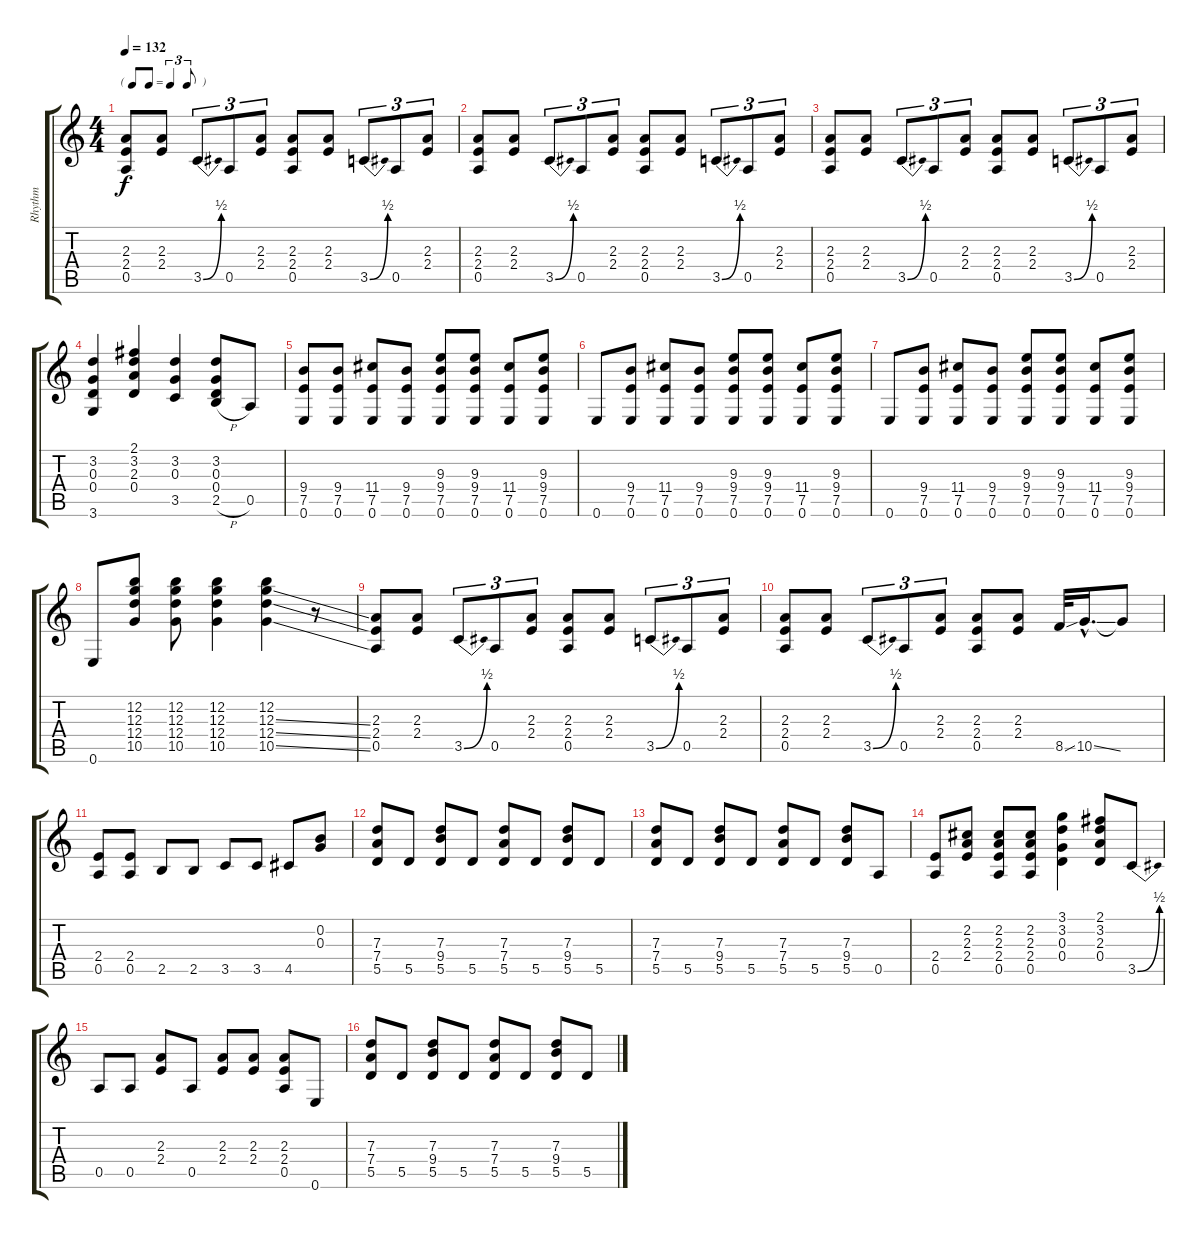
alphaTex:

\track ("Rhythm" "Rhythm") {instrument overdrivenguitar}
\staff {score tabs}
\tuning (E4 B3 G3 D3 A2 E2) {hide}
\ts (4 4)
\tf triplet8th
\tempo 132
\clef g2
\ks c
(2.3 2.4 0.5).8{dy f} (2.3 2.4).8 3.5{be (bend 0 0 60 2)}.8{tu (3 2)} 0.5.8{tu (3 2)} (2.3 2.4).8{tu (3 2)} (2.3 2.4 0.5).8 (2.3 2.4).8 3.5{be (bend 0 0 60 2)}.8{tu (3 2)} 0.5.8{tu (3 2)} (2.3 2.4).8{tu (3 2)} |
(2.3 2.4 0.5).8 (2.3 2.4).8 3.5{be (bend 0 0 60 2)}.8{tu (3 2)} 0.5.8{tu (3 2)} (2.3 2.4).8{tu (3 2)} (2.3 2.4 0.5).8 (2.3 2.4).8 3.5{be (bend 0 0 60 2)}.8{tu (3 2)} 0.5.8{tu (3 2)} (2.3 2.4).8{tu (3 2)} |
(2.3 2.4 0.5).8 (2.3 2.4).8 3.5{be (bend 0 0 60 2)}.8{tu (3 2)} 0.5.8{tu (3 2)} (2.3 2.4).8{tu (3 2)} (2.3 2.4 0.5).8 (2.3 2.4).8 3.5{be (bend 0 0 60 2)}.8{tu (3 2)} 0.5.8{tu (3 2)} (2.3 2.4).8{tu (3 2)} |
(3.2 0.3 0.4 3.6).4 (2.1 3.2 2.3 0.4).4 (3.2 0.3 3.5).4 (3.2 0.3 0.4 2.5{h}).8 0.5.8 |
(9.4 7.5 0.6).8 (9.4 7.5 0.6).8 (11.4 7.5 0.6).8 (9.4 7.5 0.6).8 (9.3 9.4 7.5 0.6).8 (9.3 9.4 7.5 0.6).8 (11.4 7.5 0.6).8 (9.3 9.4 7.5 0.6).8 |
0.6.8 (9.4 7.5 0.6).8 (11.4 7.5 0.6).8 (9.4 7.5 0.6).8 (9.3 9.4 7.5 0.6).8 (9.3 9.4 7.5 0.6).8 (11.4 7.5 0.6).8 (9.3 9.4 7.5 0.6).8 |
0.6.8 (9.4 7.5 0.6).8 (11.4 7.5 0.6).8 (9.4 7.5 0.6).8 (9.3 9.4 7.5 0.6).8 (9.3 9.4 7.5 0.6).8 (11.4 7.5 0.6).8 (9.3 9.4 7.5 0.6).8 |
0.6.8 (12.2 12.3 12.4 10.5).8 (12.2 12.3 12.4 10.5).8 (12.2 12.3 12.4 10.5).4 (12.2 12.3{ss} 12.4{ss} 10.5{ss}).4 r.8 |
(2.3 2.4 0.5).8 (2.3 2.4).8 3.5{be (bend 0 0 60 2)}.8{tu (3 2)} 0.5.8{tu (3 2)} (2.3 2.4).8{tu (3 2)} (2.3 2.4 0.5).8 (2.3 2.4).8 3.5{be (bend 0 0 60 2)}.8{tu (3 2)} 0.5.8{tu (3 2)} (2.3 2.4).8{tu (3 2)} |
(2.3 2.4 0.5).8 (2.3 2.4).8 3.5{be (bend 0 0 60 2)}.8{tu (3 2)} 0.5.8{tu (3 2)} (2.3 2.4).8{tu (3 2)} (2.3 2.4 0.5).8 (2.3 2.4).8 8.5{ss}.32 10.5{ss hac}.16{d} 10.5{t}.8 |
(2.4 0.5).8 (2.4 0.5).8 2.5.8 2.5.8 3.5.8 3.5.8 4.5.8 (0.2 0.3).8 |
(7.3 7.4 5.5).8 5.5.8 (7.3 9.4 5.5).8 5.5.8 (7.3 7.4 5.5).8 5.5.8 (7.3 9.4 5.5).8 5.5.8 |
(7.3 7.4 5.5).8 5.5.8 (7.3 9.4 5.5).8 5.5.8 (7.3 7.4 5.5).8 5.5.8 (7.3 9.4 5.5).8 0.5.8 |
(2.4 0.5).8 (2.2 2.3 2.4).8 (2.2 2.3 2.4 0.5).8 (2.2 2.3 2.4 0.5).8 (3.1 3.2 0.3 0.4).4 (2.1 3.2 2.3 0.4).8 3.5{be (bend 0 0 60 2)}.8 |
0.5.8 0.5.8 (2.3 2.4).8 0.5.8 (2.3 2.4).8 (2.3 2.4).8 (2.3 2.4 0.5).8 0.6.8 |
(7.3 7.4 5.5).8 5.5.8 (7.3 9.4 5.5).8 5.5.8 (7.3 7.4 5.5).8 5.5.8 (7.3 9.4 5.5).8 5.5.8
